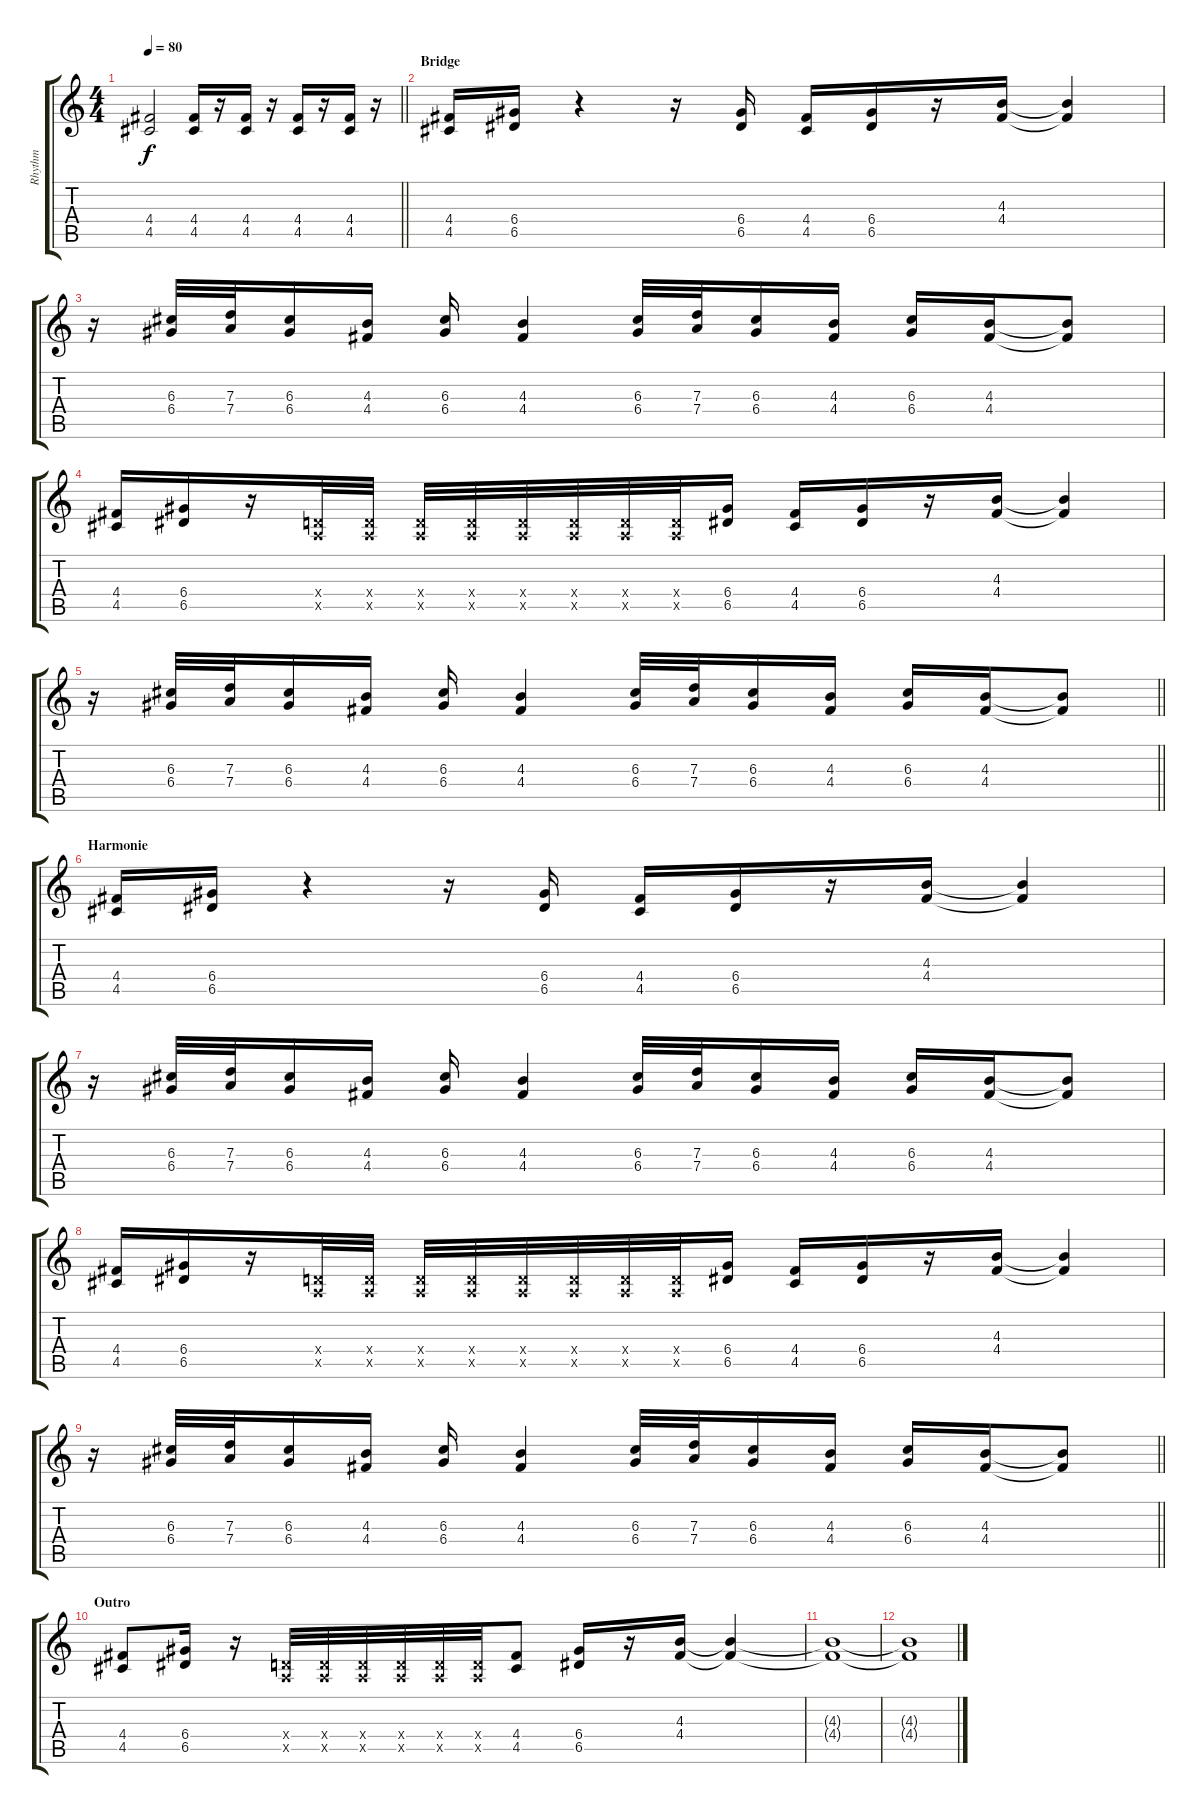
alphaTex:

\track ("Rhythm" "Rhythm") {instrument distortionguitar}
\staff {score tabs}
\tuning (E4 B3 G3 D3 A2 E2) {hide}
\ts (4 4)
\tempo 80
\clef g2
\barLineRight lightlight
\ks c
(4.4 4.5).2{dy f} (4.4 4.5).16 r.16 (4.4 4.5).16 r.16 (4.4 4.5).16 r.16 (4.4 4.5).16 r.16 |
\section ("" "Bridge")
(4.4 4.5).16 (6.4 6.5).16 r.4 r.16 (6.4 6.5).16 (4.4 4.5).16 (6.4 6.5).16 r.16 (4.3 4.4).16 (4.3{t} 4.4{t}).4 |
r.16 (6.3 6.4).32 (7.3 7.4).32 (6.3 6.4).16 (4.3 4.4).16 (6.3 6.4).16 (4.3 4.4).4 (6.3 6.4).32 (7.3 7.4).32 (6.3 6.4).16 (4.3 4.4).16 (6.3 6.4).16 (4.3 4.4).16 (4.3{t} 4.4{t}).8 |
(4.4 4.5).16 (6.4 6.5).16 r.16 (0.4{x} 0.5{x}).32 (0.4{x} 0.5{x}).32 (0.4{x} 0.5{x}).32 (0.4{x} 0.5{x}).32 (0.4{x} 0.5{x}).32 (0.4{x} 0.5{x}).32 (0.4{x} 0.5{x}).32 (0.4{x} 0.5{x}).32 (6.4 6.5).16 (4.4 4.5).16 (6.4 6.5).16 r.16 (4.3 4.4).16 (4.3{t} 4.4{t}).4 |
\barLineRight lightlight
r.16 (6.3 6.4).32 (7.3 7.4).32 (6.3 6.4).16 (4.3 4.4).16 (6.3 6.4).16 (4.3 4.4).4 (6.3 6.4).32 (7.3 7.4).32 (6.3 6.4).16 (4.3 4.4).16 (6.3 6.4).16 (4.3 4.4).16 (4.3{t} 4.4{t}).8 |
\section ("" "Harmonie")
(4.4 4.5).16 (6.4 6.5).16 r.4 r.16 (6.4 6.5).16 (4.4 4.5).16 (6.4 6.5).16 r.16 (4.3 4.4).16 (4.3{t} 4.4{t}).4 |
r.16 (6.3 6.4).32 (7.3 7.4).32 (6.3 6.4).16 (4.3 4.4).16 (6.3 6.4).16 (4.3 4.4).4 (6.3 6.4).32 (7.3 7.4).32 (6.3 6.4).16 (4.3 4.4).16 (6.3 6.4).16 (4.3 4.4).16 (4.3{t} 4.4{t}).8 |
(4.4 4.5).16 (6.4 6.5).16 r.16 (0.4{x} 0.5{x}).32 (0.4{x} 0.5{x}).32 (0.4{x} 0.5{x}).32 (0.4{x} 0.5{x}).32 (0.4{x} 0.5{x}).32 (0.4{x} 0.5{x}).32 (0.4{x} 0.5{x}).32 (0.4{x} 0.5{x}).32 (6.4 6.5).16 (4.4 4.5).16 (6.4 6.5).16 r.16 (4.3 4.4).16 (4.3{t} 4.4{t}).4 |
\barLineRight lightlight
r.16 (6.3 6.4).32 (7.3 7.4).32 (6.3 6.4).16 (4.3 4.4).16 (6.3 6.4).16 (4.3 4.4).4 (6.3 6.4).32 (7.3 7.4).32 (6.3 6.4).16 (4.3 4.4).16 (6.3 6.4).16 (4.3 4.4).16 (4.3{t} 4.4{t}).8 |
\section ("" "Outro")
(4.4 4.5).8 (6.4 6.5).16 r.16 (0.4{x} 0.5{x}).32 (0.4{x} 0.5{x}).32 (0.4{x} 0.5{x}).32 (0.4{x} 0.5{x}).32 (0.4{x} 0.5{x}).32 (0.4{x} 0.5{x}).32 (4.4 4.5).8 (6.4 6.5).16 r.16 (4.3 4.4).16 (4.3{t} 4.4{t}).4 |
(4.3{t} 4.4{t}).1 |
(4.3{t} 4.4{t}).1
